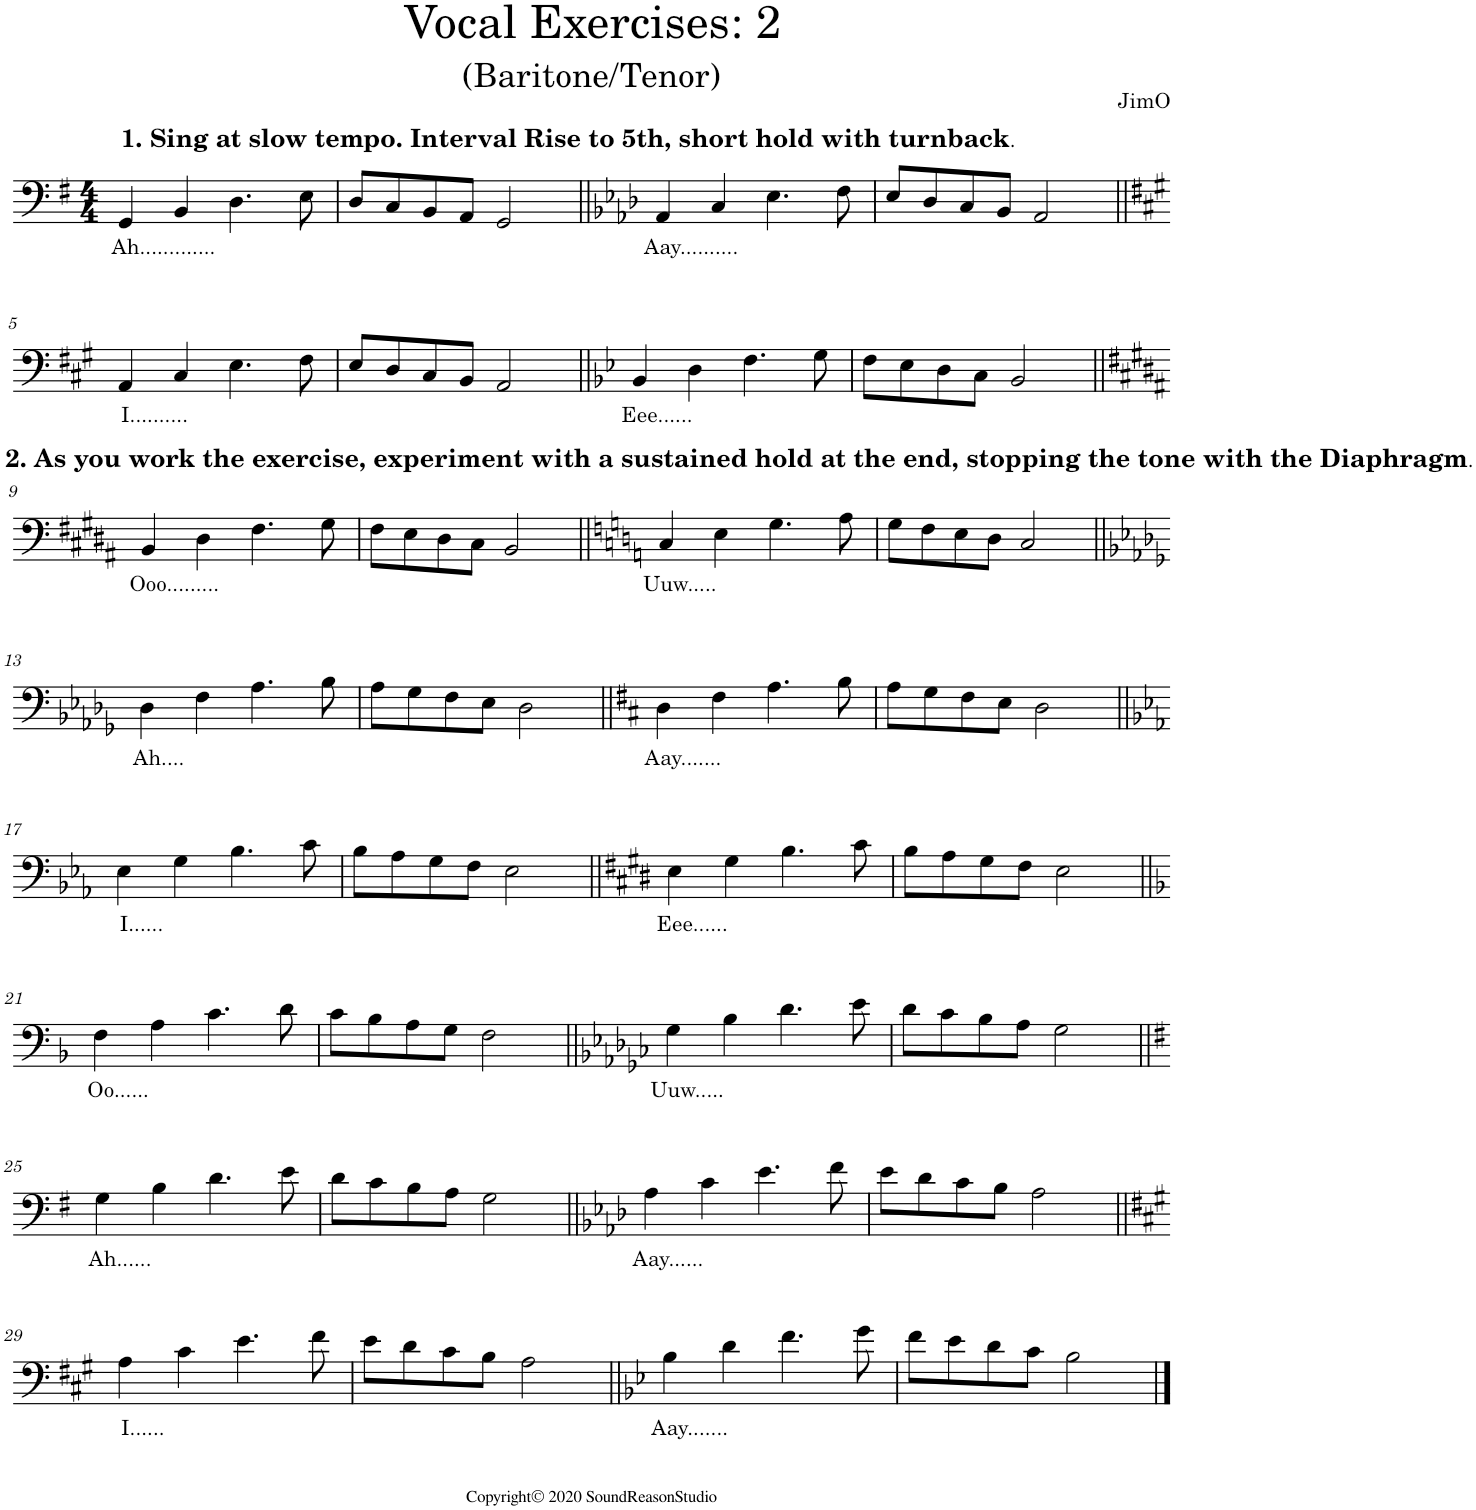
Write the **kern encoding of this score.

**kern	**text
*part1	*part1
*staff1	*staff1
*I"Piano	*
*I'Pno.	*
*clefF4	*
*k[f#]	*
*M4/4	*
=1	=1
!LO:TX:a:B:t=1. Sing at slow tempo. Interval Rise to 5th, short hold with turnback	!
!LO:TX:a:t=.	!
!	!LO:LY:b
4GG/	Ah.............
4BB/	.
4.D\	.
8E\	.
=2	=2
8D/L	.
8C/	.
8BB/	.
8AA/J	.
2GG/	.
=3||	=3||
*k[b-e-a-d-]	*
!	!LO:LY:b
4AA-/	Aay..........
4C/	.
4.E-\	.
8F\	.
=4	=4
8E-/L	.
8D-/	.
8C/	.
8BB-/J	.
2AA-/	.
!!LO:LB:g=z
=5||	=5||
*k[f#c#g#]	*
!LO:TX:b:B:t=2. As you work the exercise, experiment with a sustained hold at the end, stopping the tone with the Diaphragm	!
!LO:TX:b:t=.	!
!	!LO:LY:b
4AA/	I..........
4C#/	.
4.E\	.
8F#\	.
=6	=6
8E/L	.
8D/	.
8C#/	.
8BB/J	.
2AA/	.
=7||	=7||
*k[b-e-]	*
!	!LO:LY:b
4BB-/	Eee......
4D\	.
4.F\	.
8G\	.
=8	=8
8F\L	.
8E-\	.
8D\	.
8C\J	.
2BB-/	.
!!LO:LB:g=z
=9||	=9||
*k[f#c#g#d#a#]	*
!	!LO:LY:b
4BB/	Ooo.........
4D#\	.
4.F#\	.
8G#\	.
=10	=10
8F#\L	.
8E\	.
8D#\	.
8C#\J	.
2BB/	.
=11||	=11||
*k[]	*
!	!LO:LY:b
4C/	Uuw.....
4E\	.
4.G\	.
8A\	.
=12	=12
8G\L	.
8F\	.
8E\	.
8D\J	.
2C/	.
!!LO:LB:g=z
=13||	=13||
*k[b-e-a-d-g-]	*
!	!LO:LY:b
4D-\	Ah....
4F\	.
4.A-\	.
8B-\	.
=14	=14
8A-\L	.
8G-\	.
8F\	.
8E-\J	.
2D-\	.
=15||	=15||
*k[f#c#]	*
!	!LO:LY:b
4D\	Aay.......
4F#\	.
4.A\	.
8B\	.
=16	=16
8A\L	.
8G\	.
8F#\	.
8E\J	.
2D\	.
!!LO:LB:g=z
=17||	=17||
*k[b-e-a-]	*
!	!LO:LY:b
4E-\	I......
4G\	.
4.B-\	.
8c\	.
=18	=18
8B-\L	.
8A-\	.
8G\	.
8F\J	.
2E-\	.
=19||	=19||
*k[f#c#g#d#]	*
!	!LO:LY:b
4E\	Eee......
4G#\	.
4.B\	.
8c#\	.
=20	=20
8B\L	.
8A\	.
8G#\	.
8F#\J	.
2E\	.
!!LO:LB:g=z
=21||	=21||
*k[b-]	*
!	!LO:LY:b
4F\	Oo......
4A\	.
4.c\	.
8d\	.
=22	=22
8c\L	.
8B-\	.
8A\	.
8G\J	.
2F\	.
=23||	=23||
*k[b-e-a-d-g-c-]	*
!	!LO:LY:b
4G-\	Uuw.....
4B-\	.
4.d-\	.
8e-\	.
=24	=24
8d-\L	.
8c-\	.
8B-\	.
8A-\J	.
2G-\	.
!!LO:LB:g=z
=25||	=25||
*k[f#]	*
!	!LO:LY:b
4G\	Ah......
4B\	.
4.d\	.
8e\	.
=26	=26
8d\L	.
8c\	.
8B\	.
8A\J	.
2G\	.
=27||	=27||
*k[b-e-a-d-]	*
!	!LO:LY:b
4A-\	Aay......
4c\	.
4.e-\	.
8f\	.
=28	=28
8e-\L	.
8d-\	.
8c\	.
8B-\J	.
2A-\	.
!!LO:LB:g=z
=29||	=29||
*k[f#c#g#]	*
!	!LO:LY:b
4A\	I......
4c#\	.
4.e\	.
8f#\	.
=30	=30
8e\L	.
8d\	.
8c#\	.
8B\J	.
2A\	.
=31||	=31||
*k[b-e-]	*
!	!LO:LY:b
4B-\	Aay.......
4d\	.
4.f\	.
8g\	.
=32	=32
8f\L	.
8e-\	.
8d\	.
8c\J	.
2B-\	.
==	==
*-	*-
